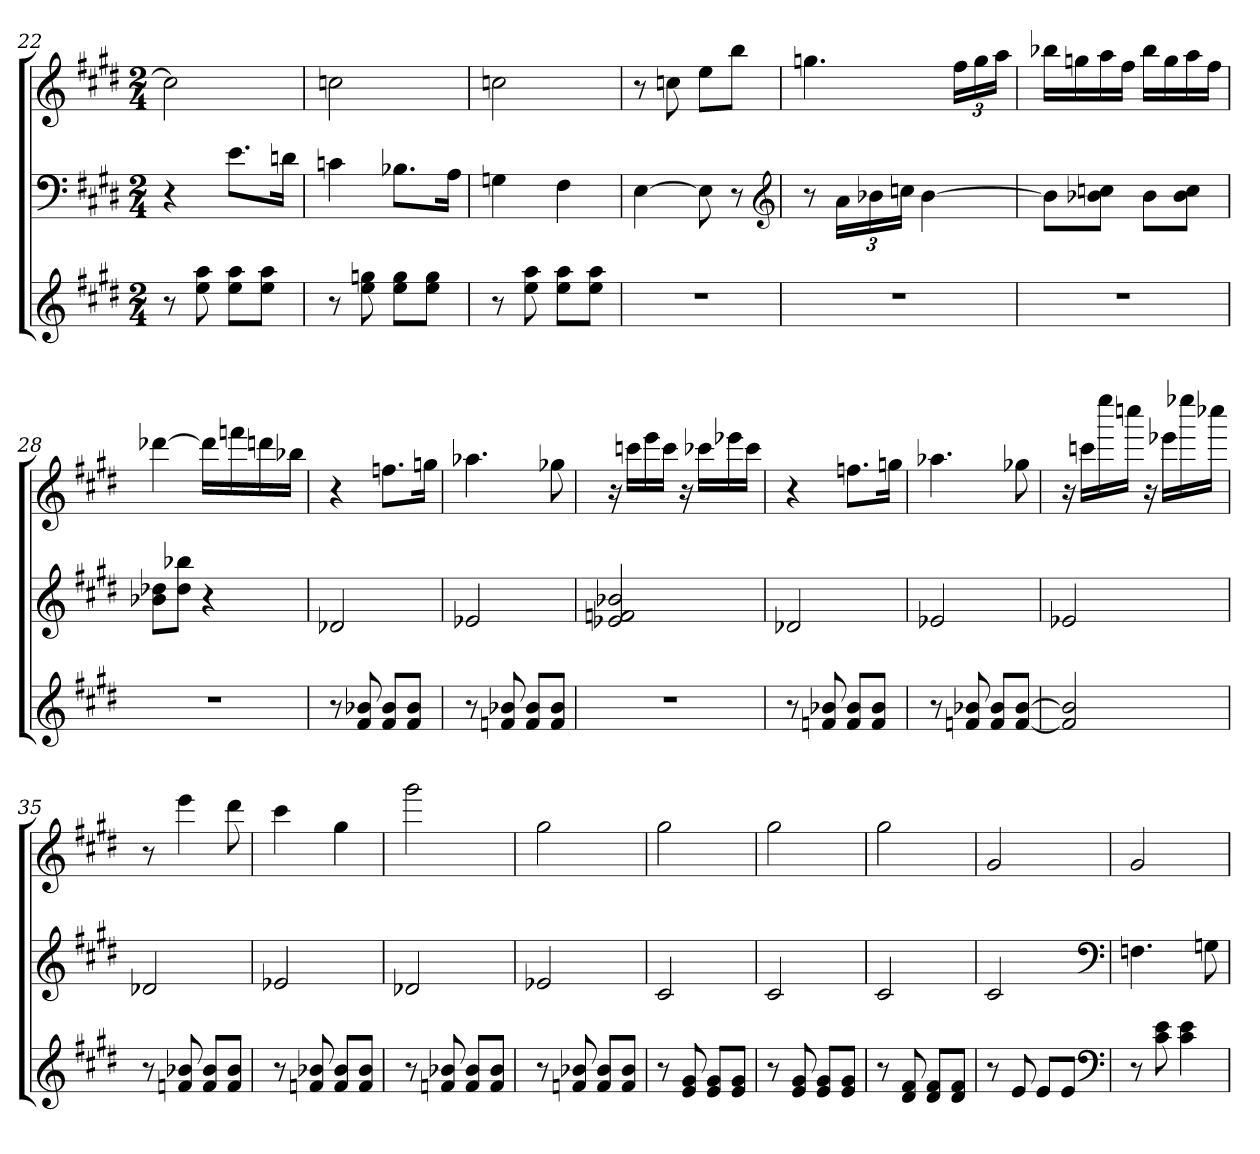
**kern	**kern	**kern
*part3	*part2	*part1
*staff3	*staff2	*staff1
*clefG2	*clefF4	*clefG2
*k[f#c#g#d#]	*k[f#c#g#d#]	*k[f#c#g#d#]
*c#:	*c#:	*c#:
*M2/4	*M2/4	*M2/4
=22	=22	=22
8r	4r	2cc#\]
8ee\ 8aa\	.	.
8ee\ 8aa\L	8.e\L	.
8ee\ 8aa\J	.	.
.	16dn\Jk	.
=23	=23	=23
8r	4cn\	2ccn\
8ee\ 8ggn\	.	.
8ee\ 8gg\L	8.B-X\L	.
8ee\ 8gg\J	.	.
.	16A\Jk	.
=24	=24	=24
8r	4Gn\	2ccn\
8ee\ 8aa\	.	.
8ee\ 8aa\L	4F#\	.
8ee\ 8aa\J	.	.
=25	=25	=25
2r	[4E\	8r
.	.	8ccn\
.	8E\]	8ee\L
.	8r	8bb\J
*	*clefG2	*
=26	=26	=26
2r	8r	4.ggn\
.	24a\LL	.
.	24b-X\	.
.	24ccn\JJ	.
.	[4b-\	.
.	.	24ff#\LL
.	.	24gg\
.	.	24aa\JJ
=27	=27	=27
2r	8b-\L]	16bb-X\LL
.	.	16ggn\
.	8b-X\ 8ccn\J	16aa\
.	.	16ff#\JJ
.	8b-\L	16bb-\LL
.	.	16gg\
.	8b-\ 8cc\J	16aa\
.	.	16ff#\JJ
=28	=28	=28
2r	8b-X\ 8dd-X\L	[4ddd-X\
.	8dd-\ 8bb-X\J	.
.	4r	16ddd-\LL]
.	.	16fffn\
.	.	16dddn\
.	.	16bb-X\JJ
=29	=29	=29
8r	2d-X/	4r
8f#/ 8b-X/	.	.
8f#/ 8b-/L	.	8.ffn\L
8f#/ 8b-/J	.	.
.	.	16ggn\Jk
=30	=30	=30
8r	2e-X/	4.aa-X\
8fn/ 8b-X/	.	.
8f/ 8b-/L	.	.
8f/ 8b-/J	.	8gg-X\
=31	=31	=31
2r	2e-X/ 2fn/ 2b-X/	16r
.	.	16cccn\LL
.	.	16eee\
.	.	16ccc\JJ
.	.	16r
.	.	16ccc-X\LL
.	.	16eee-X\
.	.	16ccc-\JJ
=32	=32	=32
8r	2d-X/	4r
8fn/ 8b-X/	.	.
8f/ 8b-/L	.	8.ffn\L
8f/ 8b-/J	.	.
.	.	16ggn\Jk
=33	=33	=33
8r	2e-X/	4.aa-X\
8fn/ 8b-X/	.	.
8f/ 8b-/L	.	.
[8f/ [8b-/J	.	8gg-X\
=34	=34	=34
2f]/ 2b-]/	2e-X/	16r
.	.	16cccn\LL
.	.	16eeee\
.	.	16ccccn\JJ
.	.	16r
.	.	16eee-X\LL
.	.	16eeee-X\
.	.	16cccc-X\JJ
=35	=35	=35
8r	2d-X/	8r
8fn/ 8b-X/	.	4eee\
8f/ 8b-/L	.	.
8f/ 8b-/J	.	8ddd#\
=36	=36	=36
8r	2e-X/	4ccc#\
8fn/ 8b-X/	.	.
8f/ 8b-/L	.	4gg#\
8f/ 8b-/J	.	.
=37	=37	=37
8r	2d-X/	2ggg#\
8fn/ 8b-X/	.	.
8f/ 8b-/L	.	.
8f/ 8b-/J	.	.
=38	=38	=38
8r	2e-X/	2gg#\
8fn/ 8b-X/	.	.
8f/ 8b-/L	.	.
8f/ 8b-/J	.	.
=39	=39	=39
8r	2c#/	2gg#\
8e/ 8g#/	.	.
8e/ 8g#/L	.	.
8e/ 8g#/J	.	.
=40	=40	=40
8r	2c#/	2gg#\
8e/ 8g#/	.	.
8e/ 8g#/L	.	.
8e/ 8g#/J	.	.
=41	=41	=41
8r	2c#/	2gg#\
8d#/ 8f#/	.	.
8d#/ 8f#/L	.	.
8d#/ 8f#/J	.	.
=42	=42	=42
8r	2c#/	2g#/
8e/	.	.
8e/L	.	.
8e/J	.	.
*clefF4	*clefF4	*
=43	=43	=43
8r	4.Fn\	2g#/
8c#\ 8e\	.	.
4c#\ 4e\	.	.
.	8Gn\	.
=	=	=
*-	*-	*-
